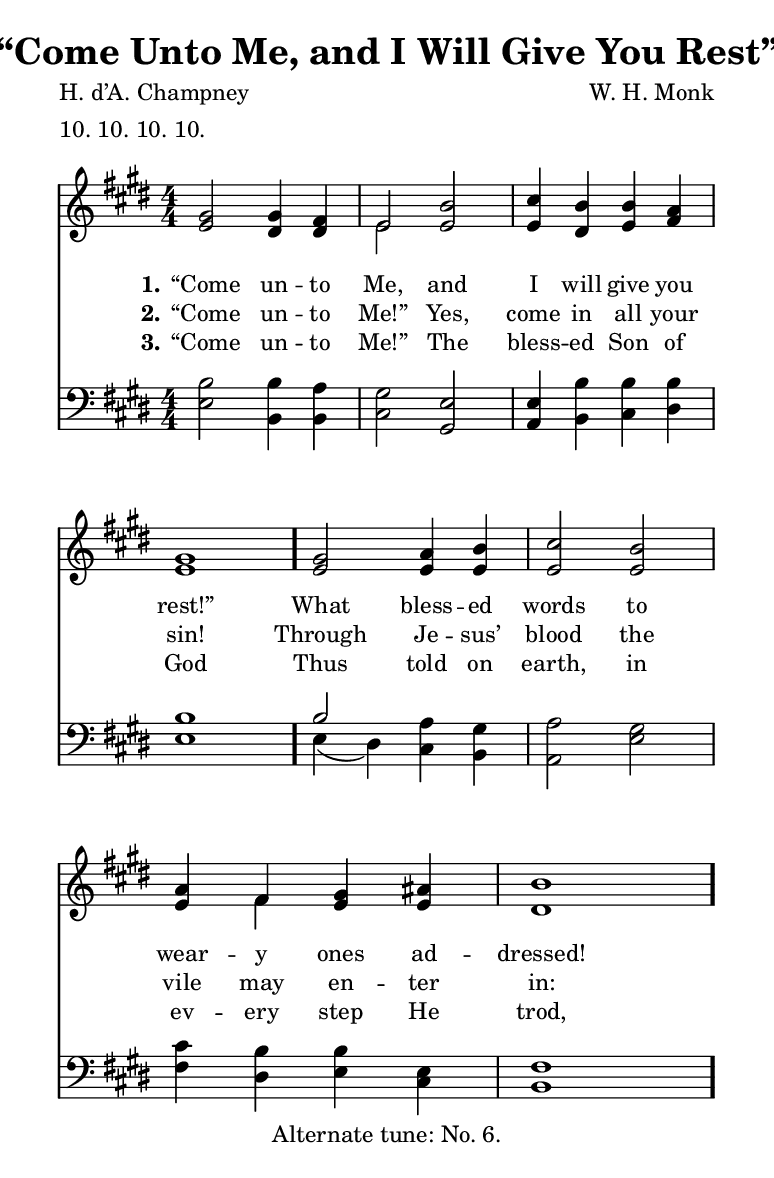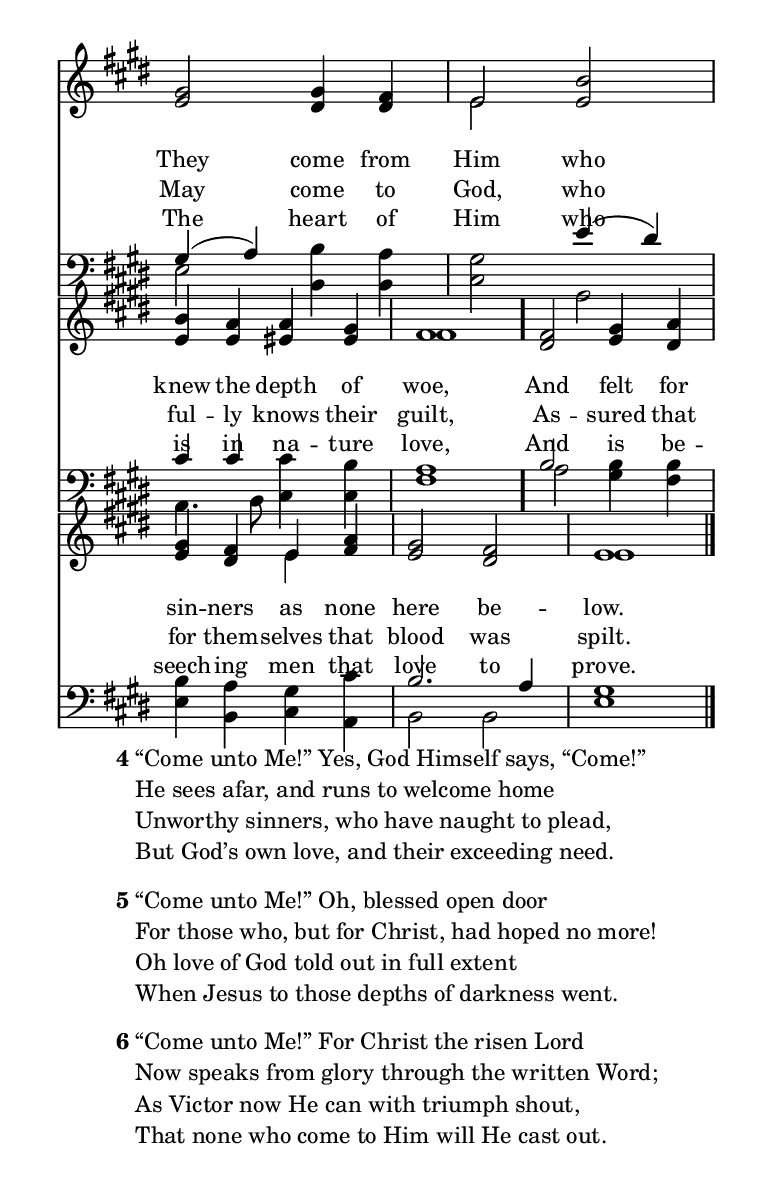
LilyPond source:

\include "common/global.ily"
\paper {
  \include "common/paper.ily"
  systems-per-page = 3

  oddFooterMarkup = \markup { \fill-line { \on-the-fly \first-page "Alternate tune: No. 6." } }
}

\header{
  %gospel
  hymnnumber = "76"
  title = "“Come Unto Me, and I Will Give You Rest”"
  tunename = "Eventide"
  meter = "10. 10. 10. 10."
  poet = "H. d’A. Champney"
  composer = "W. H. Monk"
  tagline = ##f
}

% for fermata in MIDI
ta = { \tempo 4=110 }
tb = { \tempo 4=55  }

patternAA = { c2      c4 c4 | c2 c2      | c4  c4 c4 c4 | c1 }
patternAB = { c4( c4) c4 c4 | c2 c2      | c4  c4 c4 c4 | c1 }
patternAC = { c4( c4) c4 c4 | c2 c4( c4) | c4  c4 c4 c4 | c1 }
patternAD = { c2      c4 c4 | c2 c2      | c4. c8 c4 c4 | c1 }

patternBA = { c2 c4 c4 | c4 c4 c4 c4 | c2  c2 | c1 }
patternBB = { c2 c4 c4 | c4 c4 c4 c4 | c2. c4 | c1 }

global = {
  \include "common/overrides.ily"
  \override Staff.TimeSignature.style = #'numbered
  \time 4/4
  \override Score.MetronomeMark.transparent = ##t % hide all fermata changes too
  \ta
  \key e \major
  \autoBeamOff
}

notesSoprano = {
\global
\relative c'' {

  \changePitch \patternAA { gis gis fis | e b' | cis b b a | gis }
  \changePitch \patternAA { gis a b | cis b | a fis gis ais | b }
  \changePitch \patternAA { gis gis fis | e b' | b a a gis | fis }
  \changePitch \patternBA { fis gis a | gis fis e a | gis fis | e }

  \bar "|."

}
}

notesAlto = {
\global
\relative e' {

  \changePitch \patternAA { e dis dis | e e | e dis e fis | e }
  \changePitch \patternAA { e e e | e e | e fis e e | dis }
  \changePitch \patternAA { e dis dis | e e | e e eis eis | fis }
  \changePitch \patternBA { dis e dis | e dis e fis | e dis | e }

}
}

notesTenor = {
\global
\relative a {

  \changePitch \patternAA { b b a | gis e | e b' b b | b }
  \changePitch \patternAA { b a gis | a gis | cis b b e, | fis }
  \changePitch \patternAC { gis a b a | gis e' dis | cis cis cis b | a }
  \changePitch \patternBB { b b b | b a gis cis | b a | gis }

}
}

notesBass = {
\global
\relative f {

  \changePitch \patternAA { e b b | cis gis | a b cis dis | e }
  \changePitch \patternAB { e dis cis b | a e' | fis dis e cis | b }
  \changePitch \patternAD { e b b | cis gis | a b cis cis | fis }
  \changePitch \patternBA { a gis fis | e b cis a | b b e }

}
}

wordsA = \lyricmode {
\set stanza = "1."

“Come un -- to Me, and I will give you rest!” \bar "."
What bless -- ed words to wear -- y ones ad -- dressed! \bar "."
They come from Him who knew the depth of woe, \bar "."
And felt for sin -- ners as none here be -- low. \bar "."

}

wordsB = \lyricmode {
\set stanza = "2."

“Come un -- to Me!” Yes, come in all your sin!
Through Je -- sus’ blood the vile may en -- ter in:
May come to God, who ful -- ly knows their guilt,
As -- sured that for them -- selves that blood was spilt.

}

wordsC = \lyricmode {
\set stanza = "3."

“Come un -- to Me!” The bless -- ed Son of God
Thus told on earth, in ev -- ery step He trod,
The heart of Him who is in na -- ture love,
And is be -- seech -- ing men that love to prove.

}

wordsD = \markuplist {

\line { “Come unto Me!” Yes, God Himself says, “Come!” }
\line { He sees afar, and runs to welcome home }
\line { Unworthy sinners, who have naught to plead, }
\line { But God’s own love, and their exceeding need. }

}

wordsE = \markuplist {

\line { “Come unto Me!” Oh, blessed open door }
\line { For those who, but for Christ, had hoped no more! }
\line { Oh love of God told out in full extent }
\line { When Jesus to those depths of darkness went. }

}

wordsF = \markuplist {

\line { “Come unto Me!” For Christ the risen Lord }
\line { Now speaks from glory through the written Word; }
\line { As Victor now He can with triumph shout, }
\line { That none who come to Him will He cast out. }

}

\score {
  \context ChoirStaff <<
    \context Staff = upper <<
      \set Staff.autoBeaming = ##f
      \set ChoirStaff.systemStartDelimiter = #'SystemStartBar
      \set ChoirStaff.printPartCombineTexts = ##f
      \partcombine #'(2 . 11) \notesSoprano \notesAlto
      \context NullVoice = sopranos { \voiceOne << \notesSoprano >> }
      \context Lyrics = one   \lyricsto sopranos \wordsA
      \context Lyrics = two   \lyricsto sopranos \wordsB
      \context Lyrics = three \lyricsto sopranos \wordsC
    >>
    \context Staff = men <<
      \set Staff.autoBeaming = ##f
      \clef bass
      \set ChoirStaff.printPartCombineTexts = ##f
      \partcombine #'(2 . 11) \notesTenor \notesBass
    >>
  >>
  \layout {
    \include "common/layout.ily"
  }
  #(cond ((ly:get-option 'eog-midi-permitted) #{ \midi{
    \include "common/midi.ily"
  } #}))
}

\noPageBreak

\markup { \fill-line { \vcenter \column {
  \vspace #1
  \line{ \bold 4 \column { \wordsD } } \combine \null \vspace #0.4
  \line{ \bold 5 \column { \wordsE } } \combine \null \vspace #0.4
  \line{ \bold 6 \column { \wordsF } }
  \vspace #1
} } }

\version "2.19.49"  % necessary for upgrading to future LilyPond versions.

% vi:set et ts=2 sw=2 ai nocindent syntax=lilypond:
